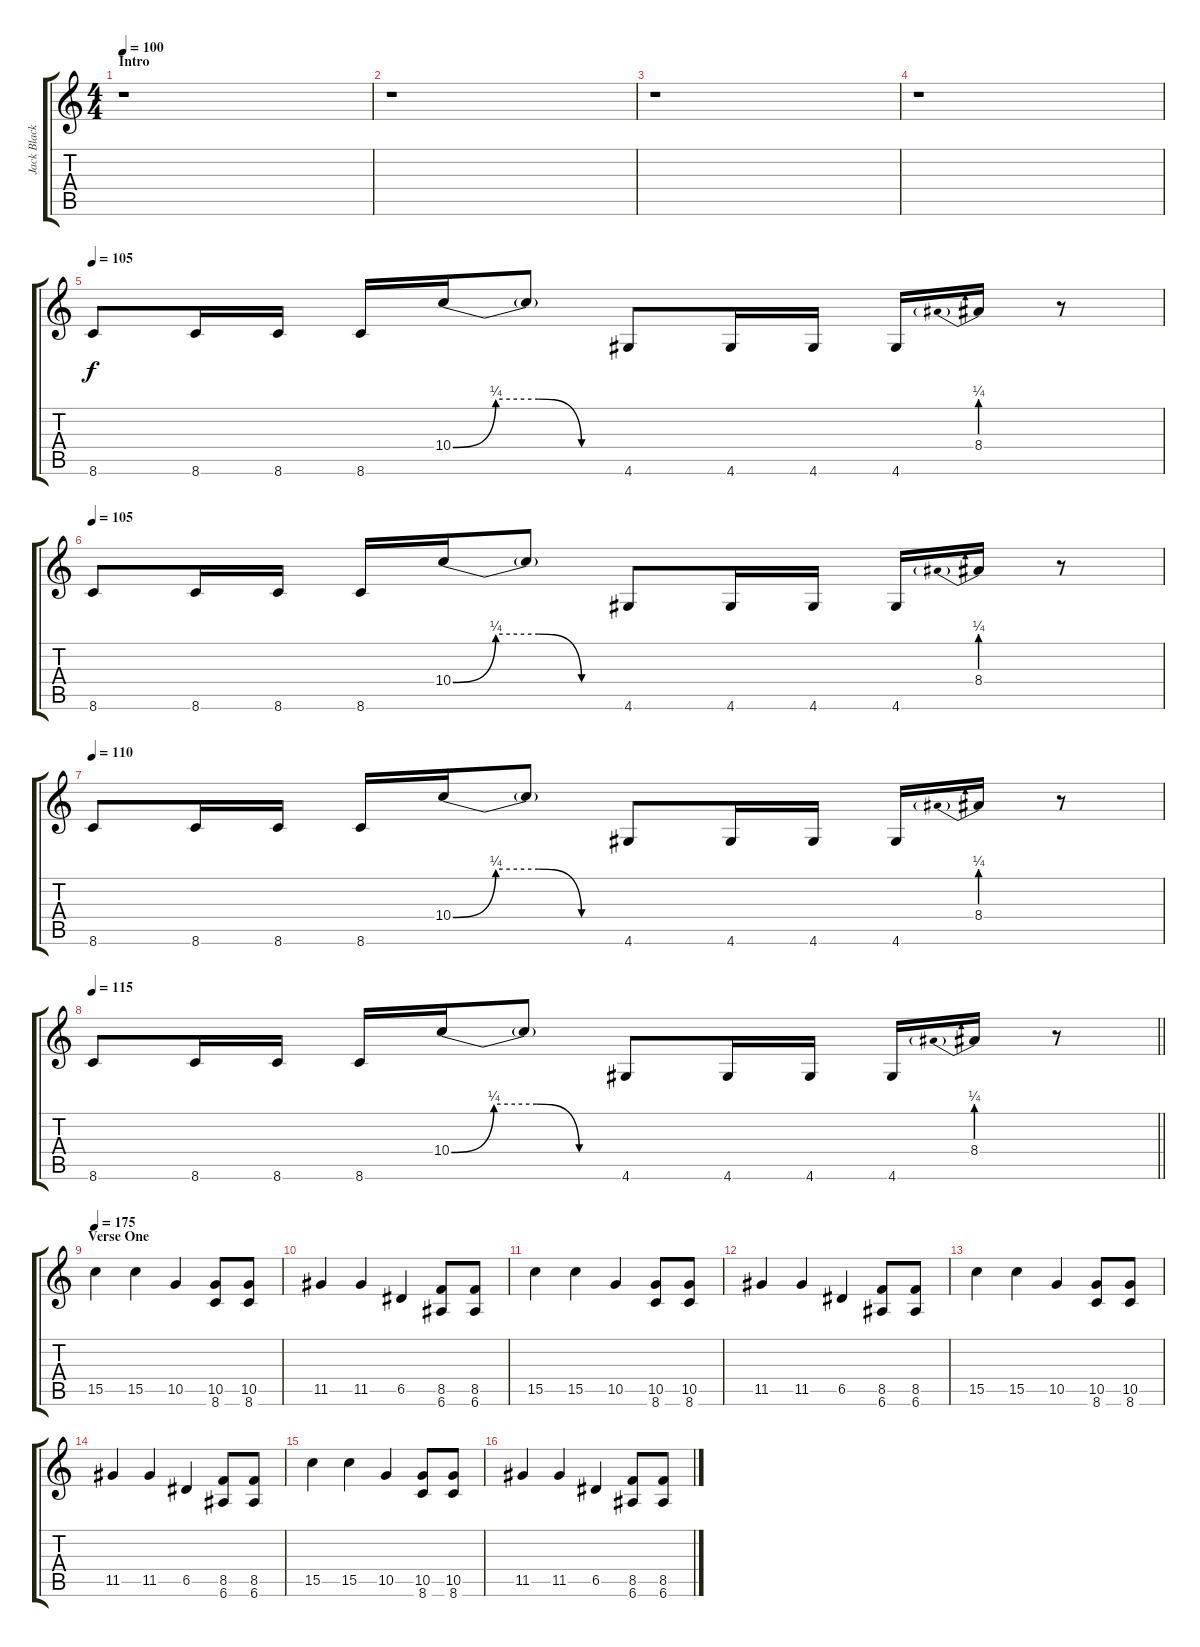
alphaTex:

\track ("Jack Black" "Jack Black") {instrument acousticguitarsteel}
\staff {score tabs}
\tuning (E4 B3 G3 D3 A2 E2) {hide}
\ts (4 4)
\section ("" "Intro")
\tempo 100
\clef g2
\ks c
r.1{dy f instrument acousticguitarsteel} |
r.1 |
r.1 |
r.1 |
\tempo 105
8.6.8 8.6.16 8.6.16 8.6.16 10.4{be (custom 0 0 15 1 30 1 45 0 60 0)}.16 10.4{t}.8 4.6.8 4.6.16 4.6.16 4.6.16 8.4{be (prebend 0 1 60 1)}.16 r.8 |
\tempo 105
8.6.8 8.6.16 8.6.16 8.6.16 10.4{be (custom 0 0 15 1 30 1 45 0 60 0)}.16 10.4{t}.8 4.6.8 4.6.16 4.6.16 4.6.16 8.4{be (prebend 0 1 60 1)}.16 r.8 |
\tempo 110
8.6.8 8.6.16 8.6.16 8.6.16 10.4{be (custom 0 0 15 1 30 1 45 0 60 0)}.16 10.4{t}.8 4.6.8 4.6.16 4.6.16 4.6.16 8.4{be (prebend 0 1 60 1)}.16 r.8 |
\tempo 115
\barLineRight lightlight
8.6.8 8.6.16 8.6.16 8.6.16 10.4{be (custom 0 0 15 1 30 1 45 0 60 0)}.16 10.4{t}.8 4.6.8 4.6.16 4.6.16 4.6.16 8.4{be (prebend 0 1 60 1)}.16 r.8 |
\section ("" "Verse One")
\tempo 175
15.5.4 15.5.4 10.5.4 (10.5 8.6).8 (10.5 8.6).8 |
11.5.4 11.5.4 6.5.4 (8.5 6.6).8 (8.5 6.6).8 |
15.5.4 15.5.4 10.5.4 (10.5 8.6).8 (10.5 8.6).8 |
11.5.4 11.5.4 6.5.4 (8.5 6.6).8 (8.5 6.6).8 |
15.5.4 15.5.4 10.5.4 (10.5 8.6).8 (10.5 8.6).8 |
11.5.4 11.5.4 6.5.4 (8.5 6.6).8 (8.5 6.6).8 |
15.5.4 15.5.4 10.5.4 (10.5 8.6).8 (10.5 8.6).8 |
11.5.4 11.5.4 6.5.4 (8.5 6.6).8 (8.5 6.6).8
